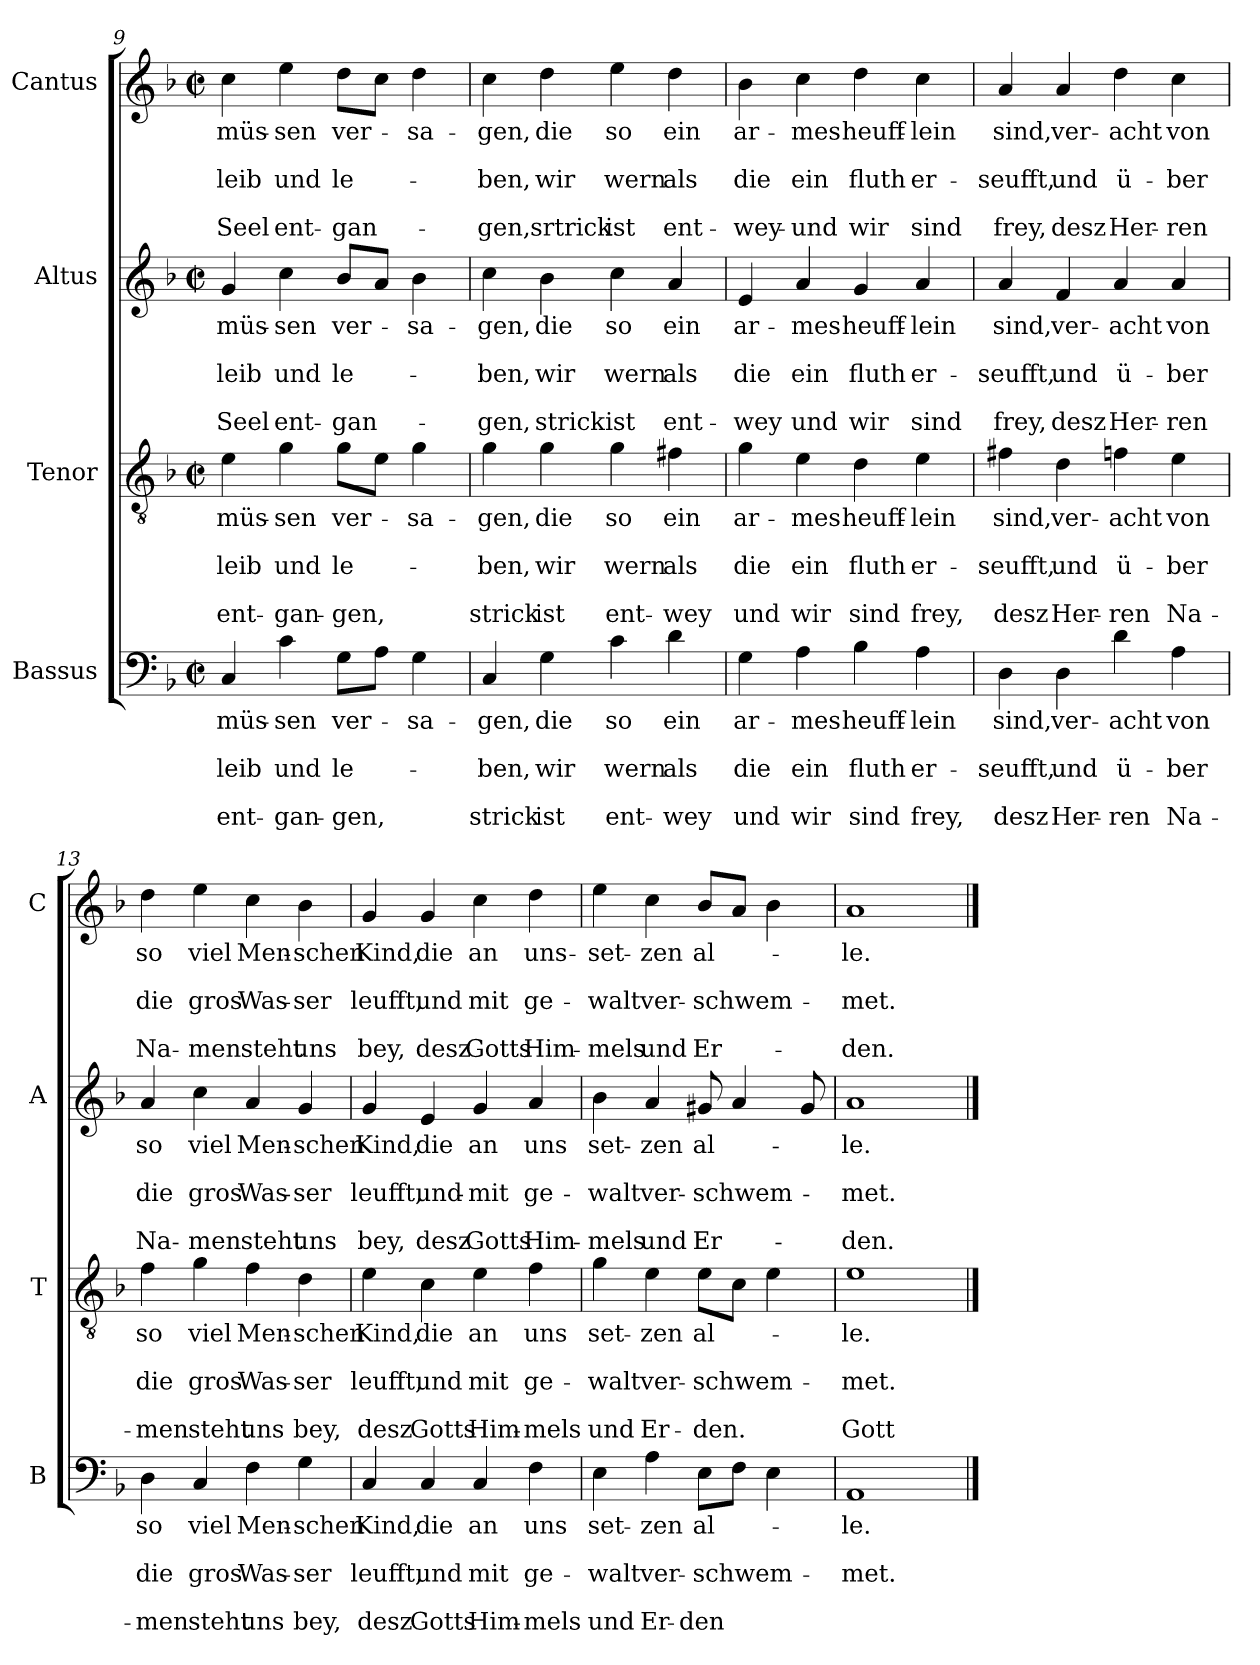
**kern	**text	**text	**text	**text	**text	**kern	**text	**text	**text	**text	**text	**kern	**text	**text	**text	**text	**text	**kern	**text	**text	**text	**text	**text
*part4	*part4	*part4	*part4	*part4	*part4	*part3	*part3	*part3	*part3	*part3	*part3	*part2	*part2	*part2	*part2	*part2	*part2	*part1	*part1	*part1	*part1	*part1	*part1
*staff4	*staff4	*staff4	*staff4	*staff4	*staff4	*staff3	*staff3	*staff3	*staff3	*staff3	*staff3	*staff2	*staff2	*staff2	*staff2	*staff2	*staff2	*staff1	*staff1	*staff1	*staff1	*staff1	*staff1
*I"Bassus	*	*	*	*	*	*I"Tenor	*	*	*	*	*	*I"Altus	*	*	*	*	*	*I"Cantus	*	*	*	*	*
*I'B	*	*	*	*	*	*I'T	*	*	*	*	*	*I'A	*	*	*	*	*	*I'C	*	*	*	*	*
!!LO:PB:g=z
*clefF4	*	*	*	*	*	*clefGv2	*	*	*	*	*	*clefG2	*	*	*	*	*	*clefG2	*	*	*	*	*
*k[b-]	*	*	*	*	*	*k[b-]	*	*	*	*	*	*k[b-]	*	*	*	*	*	*k[b-]	*	*	*	*	*
*F:	*	*	*	*	*	*F:	*	*	*	*	*	*F:	*	*	*	*	*	*F:	*	*	*	*	*
*M2/2	*	*	*	*	*	*M2/2	*	*	*	*	*	*M2/2	*	*	*	*	*	*M2/2	*	*	*	*	*
*met(c|)	*	*	*	*	*	*met(c|)	*	*	*	*	*	*met(c|)	*	*	*	*	*	*met(c|)	*	*	*	*	*
=9	=9	=9	=9	=9	=9	=9	=9	=9	=9	=9	=9	=9	=9	=9	=9	=9	=9	=9	=9	=9	=9	=9	=9
!	!LO:LY:b	!	!LO:LY:b	!	!LO:LY:b	!	!LO:LY:b	!	!LO:LY:b	!	!LO:LY:b	!	!LO:LY:b	!	!LO:LY:b	!	!LO:LY:b	!	!LO:LY:b	!	!LO:LY:b	!	!LO:LY:b
4C/	müs-	.	leib	.	ent-	4e\	müs-	.	leib	.	ent-	4g/	müs-	.	leib	.	Seel	4cc\	müs-	.	leib	.	Seel
!	!LO:LY:b	!	!LO:LY:b	!	!LO:LY:b	!	!LO:LY:b	!	!LO:LY:b	!	!LO:LY:b	!	!LO:LY:b	!	!LO:LY:b	!	!LO:LY:b	!	!LO:LY:b	!	!LO:LY:b	!	!LO:LY:b
4c\	-sen	.	und	.	-gan-	4g\	-sen	.	und	.	-gan-	4cc\	-sen	.	und	.	ent-	4ee\	-sen	.	und	.	ent-
!	!LO:LY:b	!	!LO:LY:b	!	!LO:LY:b	!	!LO:LY:b	!	!LO:LY:b	!	!LO:LY:b	!	!LO:LY:b	!	!LO:LY:b	!	!LO:LY:b	!	!LO:LY:b	!	!LO:LY:b	!	!LO:LY:b
8G\L	ver-	.	le-	.	-gen,	8g\L	ver-	.	le-	.	-gen,	8b-/L	ver-	.	le-	.	-gan-	8dd\L	ver-	.	le-	.	-gan-
8A\J	.	.	.	.	.	8e\J	.	.	.	.	.	8a/J	.	.	.	.	.	8cc\J	.	.	.	.	.
!	!LO:LY:b	!	!	!	!	!	!LO:LY:b	!	!	!	!	!	!LO:LY:b	!	!	!	!	!	!LO:LY:b	!	!	!	!
4G\	-sa-	.	.	.	.	4g\	-sa-	.	.	.	.	4b-\	-sa-	.	.	.	.	4dd\	-sa-	.	.	.	.
=10	=10	=10	=10	=10	=10	=10	=10	=10	=10	=10	=10	=10	=10	=10	=10	=10	=10	=10	=10	=10	=10	=10	=10
!	!LO:LY:b	!	!LO:LY:b	!	!LO:LY:b	!	!LO:LY:b	!	!LO:LY:b	!	!LO:LY:b	!	!LO:LY:b	!	!LO:LY:b	!	!LO:LY:b	!	!LO:LY:b	!	!LO:LY:b	!	!LO:LY:b
4C/	-gen,	.	-ben,	.	strick	4g\	-gen,	.	-ben,	.	strick	4cc\	-gen,	.	-ben,	.	-gen,	4cc\	-gen,	.	-ben,	.	-gen,
!	!LO:LY:b	!	!LO:LY:b	!	!LO:LY:b	!	!LO:LY:b	!	!LO:LY:b	!	!LO:LY:b	!	!LO:LY:b	!	!LO:LY:b	!	!LO:LY:b	!	!LO:LY:b	!	!LO:LY:b	!	!LO:LY:b
4G\	die	.	wir	.	ist	4g\	die	.	wir	.	ist	4b-\	die	.	wir	.	strick	4dd\	die	.	wir	.	srtrick
!	!LO:LY:b	!	!LO:LY:b	!	!LO:LY:b	!	!LO:LY:b	!	!LO:LY:b	!	!LO:LY:b	!	!LO:LY:b	!	!LO:LY:b	!	!LO:LY:b	!	!LO:LY:b	!	!LO:LY:b	!	!LO:LY:b
4c\	so	.	wern	.	ent-	4g\	so	.	wern	.	ent-	4cc\	so	.	wern	.	ist	4ee\	so	.	wern	.	ist
!	!LO:LY:b	!	!LO:LY:b	!	!LO:LY:b	!	!LO:LY:b	!	!LO:LY:b	!	!LO:LY:b	!	!LO:LY:b	!	!LO:LY:b	!	!LO:LY:b	!	!LO:LY:b	!	!LO:LY:b	!	!LO:LY:b
4d\	ein	.	als	.	-wey	4f#X\	ein	.	als	.	-wey	4a/	ein	.	als	.	ent-	4dd\	ein	.	als	.	ent-
=11	=11	=11	=11	=11	=11	=11	=11	=11	=11	=11	=11	=11	=11	=11	=11	=11	=11	=11	=11	=11	=11	=11	=11
!	!LO:LY:b	!	!LO:LY:b	!	!LO:LY:b	!	!LO:LY:b	!	!LO:LY:b	!	!LO:LY:b	!	!LO:LY:b	!	!LO:LY:b	!	!LO:LY:b	!	!LO:LY:b	!	!LO:LY:b	!	!LO:LY:b
4G\	ar-	.	die	.	und	4g\	ar-	.	die	.	und	4e/	ar-	.	die	.	-wey	4b-\	ar-	.	die	.	-wey-
!	!LO:LY:b	!	!LO:LY:b	!	!LO:LY:b	!	!LO:LY:b	!	!LO:LY:b	!	!LO:LY:b	!	!LO:LY:b	!	!LO:LY:b	!	!LO:LY:b	!	!LO:LY:b	!	!LO:LY:b	!	!LO:LY:b
4A\	-mes	.	ein	.	wir	4e\	-mes	.	ein	.	wir	4a/	-mes	.	ein	.	und	4cc\	-mes	.	ein	.	-und
!	!LO:LY:b	!	!LO:LY:b	!	!LO:LY:b	!	!LO:LY:b	!	!LO:LY:b	!	!LO:LY:b	!	!LO:LY:b	!	!LO:LY:b	!	!LO:LY:b	!	!LO:LY:b	!	!LO:LY:b	!	!LO:LY:b
4B-\	heuff-	.	fluth	.	sind	4d\	heuff-	.	fluth	.	sind	4g/	heuff-	.	fluth	.	wir	4dd\	heuff-	.	fluth	.	wir
!	!LO:LY:b	!	!LO:LY:b	!	!LO:LY:b	!	!LO:LY:b	!	!LO:LY:b	!	!LO:LY:b	!	!LO:LY:b	!	!LO:LY:b	!	!LO:LY:b	!	!LO:LY:b	!	!LO:LY:b	!	!LO:LY:b
4A\	-lein	.	er-	.	frey,	4e\	-lein	.	er-	.	frey,	4a/	-lein	.	er-	.	sind	4cc\	-lein	.	er-	.	sind
=12	=12	=12	=12	=12	=12	=12	=12	=12	=12	=12	=12	=12	=12	=12	=12	=12	=12	=12	=12	=12	=12	=12	=12
!	!LO:LY:b	!	!LO:LY:b	!	!LO:LY:b	!	!LO:LY:b	!	!LO:LY:b	!	!LO:LY:b	!	!LO:LY:b	!	!LO:LY:b	!	!LO:LY:b	!	!LO:LY:b	!	!LO:LY:b	!	!LO:LY:b
4D\	sind,	.	-seufft,	.	desz	4f#X\	sind,	.	-seufft,	.	desz	4a/	sind,	.	-seufft,	.	frey,	4a/	sind,	.	-seufft,	.	frey,
!	!LO:LY:b	!	!LO:LY:b	!	!LO:LY:b	!	!LO:LY:b	!	!LO:LY:b	!	!LO:LY:b	!	!LO:LY:b	!	!LO:LY:b	!	!LO:LY:b	!	!LO:LY:b	!	!LO:LY:b	!	!LO:LY:b
4D\	ver-	.	und	.	Her-	4d\	ver-	.	und	.	Her-	4f/	ver-	.	und	.	desz	4a/	ver-	.	und	.	desz
!	!LO:LY:b	!	!LO:LY:b	!	!LO:LY:b	!	!LO:LY:b	!	!LO:LY:b	!	!LO:LY:b	!	!LO:LY:b	!	!LO:LY:b	!	!LO:LY:b	!	!LO:LY:b	!	!LO:LY:b	!	!LO:LY:b
4d\	-acht	.	ü-	.	-ren	4fn\	-acht	.	ü-	.	-ren	4a/	-acht	.	ü-	.	Her-	4dd\	-acht	.	ü-	.	Her-
!	!LO:LY:b	!	!LO:LY:b	!	!LO:LY:b	!	!LO:LY:b	!	!LO:LY:b	!	!LO:LY:b	!	!LO:LY:b	!	!LO:LY:b	!	!LO:LY:b	!	!LO:LY:b	!	!LO:LY:b	!	!LO:LY:b
4A\	von	.	-ber	.	Na-	4e\	von	.	-ber	.	Na-	4a/	von	.	-ber	.	-ren	4cc\	von	.	-ber	.	-ren
!!LO:LB:g=z
=13	=13	=13	=13	=13	=13	=13	=13	=13	=13	=13	=13	=13	=13	=13	=13	=13	=13	=13	=13	=13	=13	=13	=13
!	!LO:LY:b	!	!LO:LY:b	!	!LO:LY:b	!	!LO:LY:b	!	!LO:LY:b	!	!LO:LY:b	!	!LO:LY:b	!	!LO:LY:b	!	!LO:LY:b	!	!LO:LY:b	!	!LO:LY:b	!	!LO:LY:b
4D\	so	.	die	.	-men	4f\	so	.	die	.	-men	4a/	so	.	die	.	Na-	4dd\	so	.	die	.	Na-
!	!LO:LY:b	!	!LO:LY:b	!	!LO:LY:b	!	!LO:LY:b	!	!LO:LY:b	!	!LO:LY:b	!	!LO:LY:b	!	!LO:LY:b	!	!LO:LY:b	!	!LO:LY:b	!	!LO:LY:b	!	!LO:LY:b
4C/	viel	.	gros	.	steht	4g\	viel	.	gros	.	steht	4cc\	viel	.	gros	.	-men	4ee\	viel	.	gros	.	-men
!	!LO:LY:b	!	!LO:LY:b	!	!LO:LY:b	!	!LO:LY:b	!	!LO:LY:b	!	!LO:LY:b	!	!LO:LY:b	!	!LO:LY:b	!	!LO:LY:b	!	!LO:LY:b	!	!LO:LY:b	!	!LO:LY:b
4F\	Men-	.	Was-	.	uns	4f\	Men-	.	Was-	.	uns	4a/	Men-	.	Was-	.	steht	4cc\	Men-	.	Was-	.	steht
!	!LO:LY:b	!	!LO:LY:b	!	!LO:LY:b	!	!LO:LY:b	!	!LO:LY:b	!	!LO:LY:b	!	!LO:LY:b	!	!LO:LY:b	!	!LO:LY:b	!	!LO:LY:b	!	!LO:LY:b	!	!LO:LY:b
4G\	-schen	.	-ser	.	bey,	4d\	-schen	.	-ser	.	bey,	4g/	-schen	.	-ser	.	uns	4b-\	-schen	.	-ser	.	uns
=14	=14	=14	=14	=14	=14	=14	=14	=14	=14	=14	=14	=14	=14	=14	=14	=14	=14	=14	=14	=14	=14	=14	=14
!	!LO:LY:b	!	!LO:LY:b	!	!LO:LY:b	!	!LO:LY:b	!	!LO:LY:b	!	!LO:LY:b	!	!LO:LY:b	!	!LO:LY:b	!	!LO:LY:b	!	!LO:LY:b	!	!LO:LY:b	!	!LO:LY:b
4C/	Kind,	.	leufft,	.	desz	4e\	Kind,	.	leufft,	.	desz	4g/	Kind,	.	leufft,	.	bey,	4g/	Kind,	.	leufft,	.	bey,
!	!LO:LY:b	!	!LO:LY:b	!	!LO:LY:b	!	!LO:LY:b	!	!LO:LY:b	!	!LO:LY:b	!	!LO:LY:b	!	!LO:LY:b	!	!LO:LY:b	!	!LO:LY:b	!	!LO:LY:b	!	!LO:LY:b
4C/	die	.	und	.	Gotts	4c\	die	.	und	.	Gotts	4e/	die	.	und-	.	desz	4g/	die	.	und	.	desz
!	!LO:LY:b	!	!LO:LY:b	!	!LO:LY:b	!	!LO:LY:b	!	!LO:LY:b	!	!LO:LY:b	!	!LO:LY:b	!	!LO:LY:b	!	!LO:LY:b	!	!LO:LY:b	!	!LO:LY:b	!	!LO:LY:b
4C/	an	.	mit	.	Him-	4e\	an	.	mit	.	Him-	4g/	an	.	-mit	.	Gotts	4cc\	an	.	mit	.	Gotts
!	!LO:LY:b	!	!LO:LY:b	!	!LO:LY:b	!	!LO:LY:b	!	!LO:LY:b	!	!LO:LY:b	!	!LO:LY:b	!	!LO:LY:b	!	!LO:LY:b	!	!LO:LY:b	!	!LO:LY:b	!	!LO:LY:b
4F\	uns	.	ge-	.	-mels	4f\	uns	.	ge-	.	-mels	4a/	uns	.	ge-	.	Him-	4dd\	uns-	.	ge-	.	Him-
=15	=15	=15	=15	=15	=15	=15	=15	=15	=15	=15	=15	=15	=15	=15	=15	=15	=15	=15	=15	=15	=15	=15	=15
!	!LO:LY:b	!	!LO:LY:b	!	!LO:LY:b	!	!LO:LY:b	!	!LO:LY:b	!	!LO:LY:b	!	!LO:LY:b	!	!LO:LY:b	!	!LO:LY:b	!	!LO:LY:b	!	!LO:LY:b	!	!LO:LY:b
4E\	set-	.	-walt	.	und	4g\	set-	.	-walt	.	und	4b-\	set-	.	-walt	.	-mels	4ee\	-set-	.	-walt	.	-mels
!	!LO:LY:b	!	!LO:LY:b	!	!LO:LY:b	!	!LO:LY:b	!	!LO:LY:b	!	!LO:LY:b	!	!LO:LY:b	!	!LO:LY:b	!	!LO:LY:b	!	!LO:LY:b	!	!LO:LY:b	!	!LO:LY:b
4A\	-zen	.	ver-	.	Er-	4e\	-zen	.	ver-	.	Er-	4a/	-zen	.	ver-	.	und	4cc\	-zen	.	ver-	.	und
!	!LO:LY:b	!	!LO:LY:b	!	!LO:LY:b	!	!LO:LY:b	!	!LO:LY:b	!	!LO:LY:b	!	!LO:LY:b	!	!LO:LY:b	!	!LO:LY:b	!	!LO:LY:b	!	!LO:LY:b	!	!LO:LY:b
8E\L	al-	.	-schwem-	.	-den	8e\L	al-	.	-schwem-	.	-den.	8g#X/	al-	.	-schwem-	.	Er-	8b-/L	al-	.	-schwem-	.	Er-
8F\J	.	.	.	.	.	8c\J	.	.	.	.	.	4a/	.	.	.	.	.	8a/J	.	.	.	.	.
4E\	.	.	.	.	.	4e\	.	.	.	.	.	.	.	.	.	.	.	4b-\	.	.	.	.	.
.	.	.	.	.	.	.	.	.	.	.	.	8g#/	.	.	.	.	.	.	.	.	.	.	.
=16	=16	=16	=16	=16	=16	=16	=16	=16	=16	=16	=16	=16	=16	=16	=16	=16	=16	=16	=16	=16	=16	=16	=16
!	!LO:LY:b	!	!LO:LY:b	!	!	!	!LO:LY:b	!	!LO:LY:b	!	!LO:LY:b	!	!LO:LY:b	!	!LO:LY:b	!	!LO:LY:b	!	!LO:LY:b	!	!LO:LY:b	!	!LO:LY:b
1AA	-le.	.	-met.	.	.	1e	-le.	.	-met.	.	Gott	1a	-le.	.	-met.	.	-den.	1a	-le.	.	-met.	.	-den.
==	==	==	==	==	==	==	==	==	==	==	==	==	==	==	==	==	==	==	==	==	==	==	==
*-	*-	*-	*-	*-	*-	*-	*-	*-	*-	*-	*-	*-	*-	*-	*-	*-	*-	*-	*-	*-	*-	*-	*-
